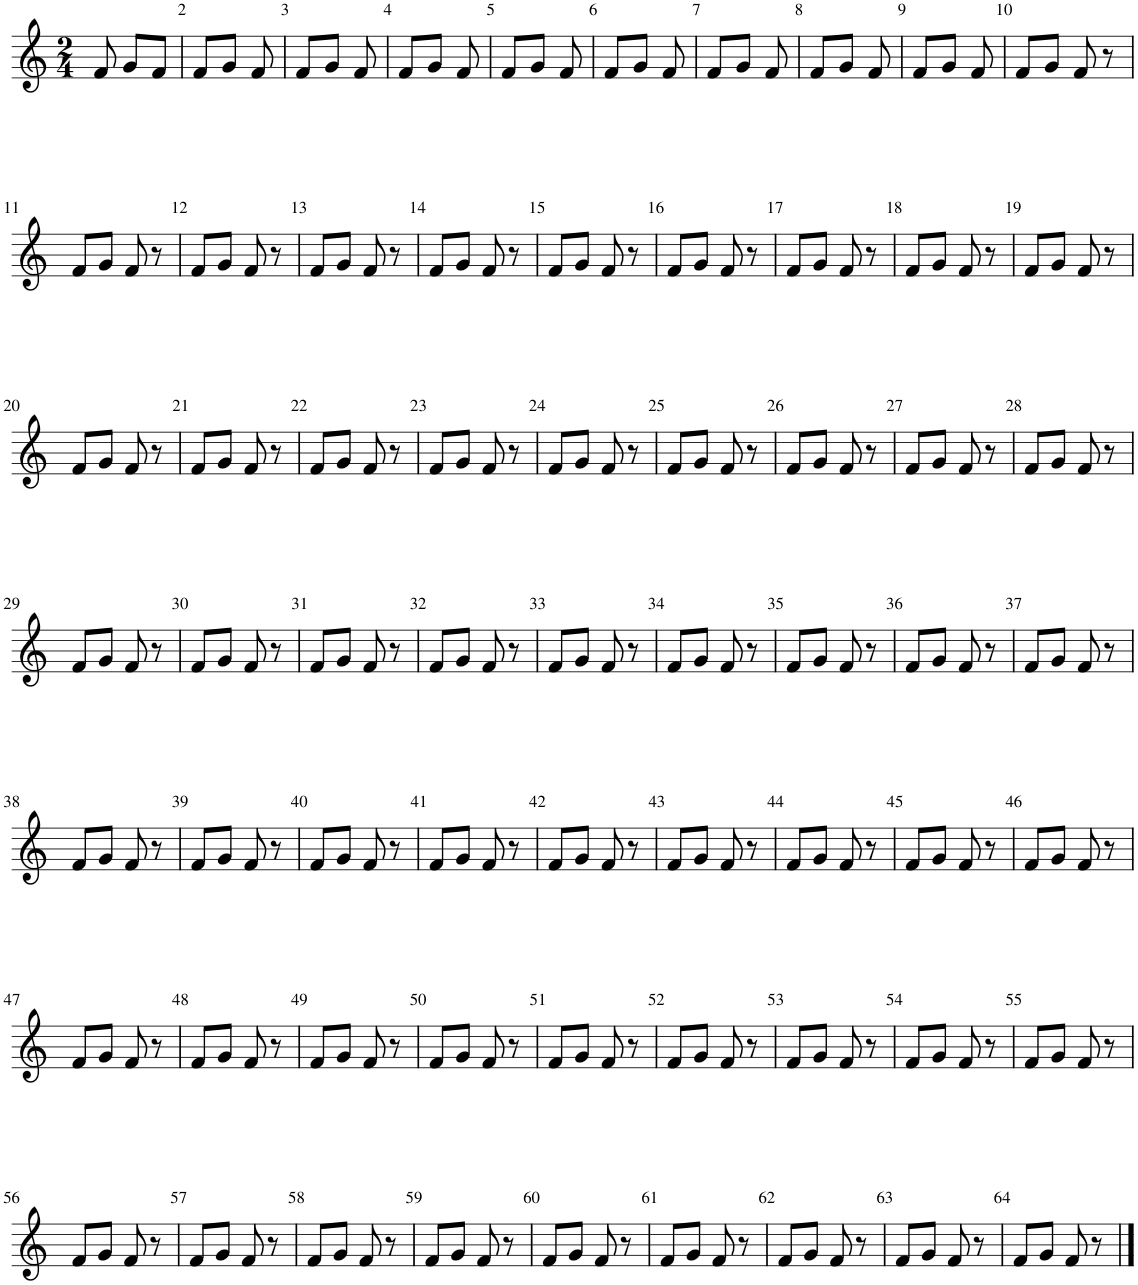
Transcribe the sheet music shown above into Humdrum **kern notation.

**kern
*part1
*staff1
*I"Piano
*I'Pno.
*clefG2
*k[]
*M2/4
=1
8f/
8g/L
8f/J
=2
8f/L
8g/J
8f/
=3
8f/L
8g/J
8f/
=4
8f/L
8g/J
8f/
=5
8f/L
8g/J
8f/
=6
8f/L
8g/J
8f/
=7
8f/L
8g/J
8f/
=8
8f/L
8g/J
8f/
=9
8f/L
8g/J
8f/
=10
8f/L
8g/J
8f/
8r
!!LO:LB:g=z
=11
8f/L
8g/J
8f/
8r
=12
8f/L
8g/J
8f/
8r
=13
8f/L
8g/J
8f/
8r
=14
8f/L
8g/J
8f/
8r
=15
8f/L
8g/J
8f/
8r
=16
8f/L
8g/J
8f/
8r
=17
8f/L
8g/J
8f/
8r
=18
8f/L
8g/J
8f/
8r
=19
8f/L
8g/J
8f/
8r
!!LO:LB:g=z
=20
8f/L
8g/J
8f/
8r
=21
8f/L
8g/J
8f/
8r
=22
8f/L
8g/J
8f/
8r
=23
8f/L
8g/J
8f/
8r
=24
8f/L
8g/J
8f/
8r
=25
8f/L
8g/J
8f/
8r
=26
8f/L
8g/J
8f/
8r
=27
8f/L
8g/J
8f/
8r
=28
8f/L
8g/J
8f/
8r
!!LO:LB:g=z
=29
8f/L
8g/J
8f/
8r
=30
8f/L
8g/J
8f/
8r
=31
8f/L
8g/J
8f/
8r
=32
8f/L
8g/J
8f/
8r
=33
8f/L
8g/J
8f/
8r
=34
8f/L
8g/J
8f/
8r
=35
8f/L
8g/J
8f/
8r
=36
8f/L
8g/J
8f/
8r
=37
8f/L
8g/J
8f/
8r
!!LO:LB:g=z
=38
8f/L
8g/J
8f/
8r
=39
8f/L
8g/J
8f/
8r
=40
8f/L
8g/J
8f/
8r
=41
8f/L
8g/J
8f/
8r
=42
8f/L
8g/J
8f/
8r
=43
8f/L
8g/J
8f/
8r
=44
8f/L
8g/J
8f/
8r
=45
8f/L
8g/J
8f/
8r
=46
8f/L
8g/J
8f/
8r
!!LO:LB:g=z
=47
8f/L
8g/J
8f/
8r
=48
8f/L
8g/J
8f/
8r
=49
8f/L
8g/J
8f/
8r
=50
8f/L
8g/J
8f/
8r
=51
8f/L
8g/J
8f/
8r
=52
8f/L
8g/J
8f/
8r
=53
8f/L
8g/J
8f/
8r
=54
8f/L
8g/J
8f/
8r
=55
8f/L
8g/J
8f/
8r
!!LO:LB:g=z
=56
8f/L
8g/J
8f/
8r
=57
8f/L
8g/J
8f/
8r
=58
8f/L
8g/J
8f/
8r
=59
8f/L
8g/J
8f/
8r
=60
8f/L
8g/J
8f/
8r
=61
8f/L
8g/J
8f/
8r
=62
8f/L
8g/J
8f/
8r
=63
8f/L
8g/J
8f/
8r
=64
8f/L
8g/J
8f/
8r
==
*-
